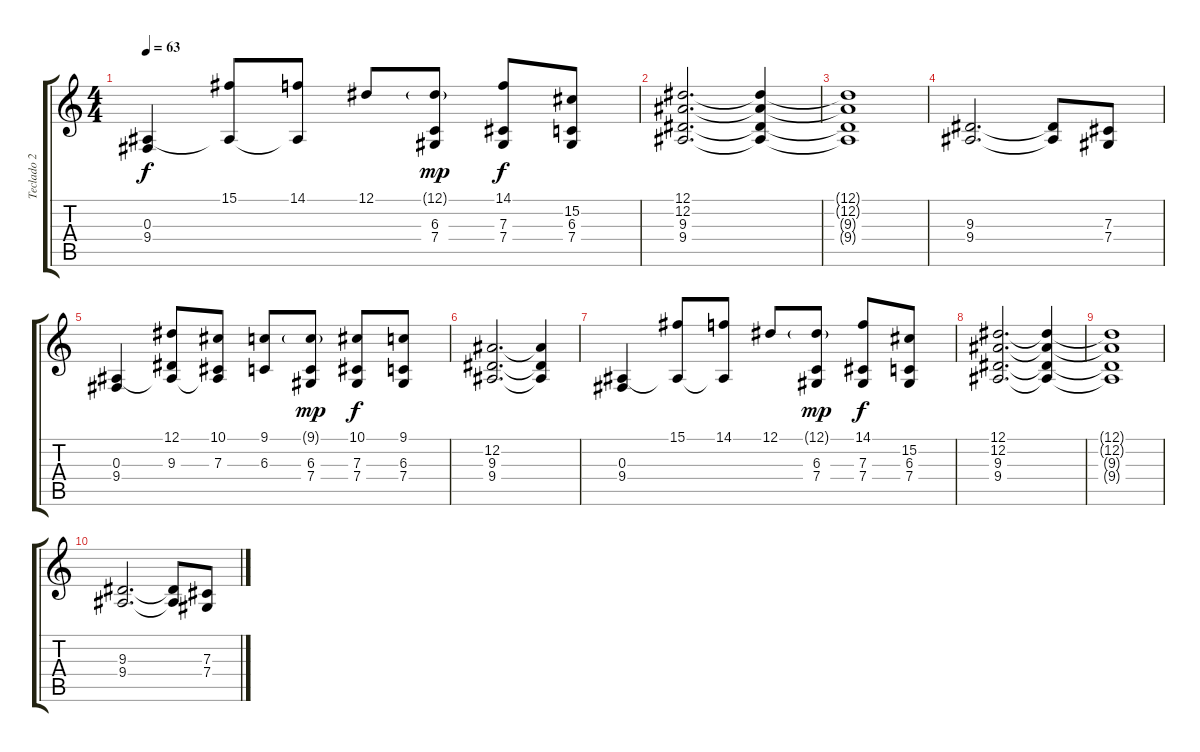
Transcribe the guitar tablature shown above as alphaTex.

\track ("Teclado 2" "Teclado 2") {instrument synthstrings2}
\staff {score tabs}
\tuning (Eb4 Bb3 Gb3 Db3 Ab2 Eb2) {hide}
\ts (4 4)
\tempo 63
\clef g2
\ks c
(0.3 9.4).4{dy f volume 9} (15.1 9.4{t}).8 (14.1 9.4{t}).8 12.1.8 (12.1{g} 6.3 7.4).8{dy mp} (14.1 7.3 7.4).8{dy f} (15.2 6.3 7.4).8 |
(12.1 12.2 9.3 9.4).2{d volume 7} (12.1{t} 12.2{t} 9.3{t} 9.4{t}).4 |
(12.1{t} 12.2{t} 9.3{t} 9.4{t}).1 |
(9.3 9.4).2{d} (9.3{t} 9.4{t}).8 (7.3 7.4).8 |
(0.3 9.4).4{volume 9} (12.1 9.3 9.4{t}).8 (10.1 7.3 9.4{t}).8 (9.1 6.3).8 (9.1{g} 6.3 7.4).8{dy mp} (10.1 7.3 7.4).8{dy f} (9.1 6.3 7.4).8 |
(12.2 9.3 9.4).2{d volume 7} (12.2{t} 9.3{t} 9.4{t}).4 |
(0.3 9.4).4{volume 9} (15.1 9.4{t}).8 (14.1 9.4{t}).8 12.1.8 (12.1{g} 6.3 7.4).8{dy mp} (14.1 7.3 7.4).8{dy f} (15.2 6.3 7.4).8 |
(12.1 12.2 9.3 9.4).2{d volume 7} (12.1{t} 12.2{t} 9.3{t} 9.4{t}).4 |
(12.1{t} 12.2{t} 9.3{t} 9.4{t}).1{volume 0} |
(9.3 9.4).2{d} (9.3{t} 9.4{t}).8 (7.3 7.4).8
